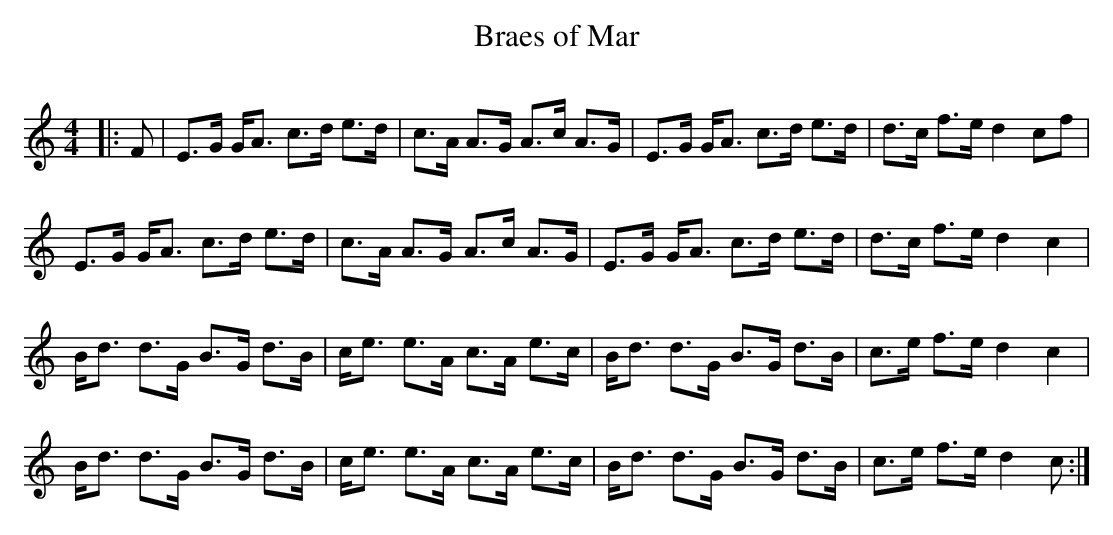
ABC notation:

X:1
T: Braes of Mar
Q:128
K:C
M:4/4
L:1/16
|:F2|E3G GA3 c3d e3d|c3A A3G A3c A3G|E3G GA3 c3d e3d|d3c f3e d4 c2f2|
E3G GA3 c3d e3d|c3A A3G A3c A3G|E3G GA3 c3d e3d|d3c f3e d4c4|
Bd3 d3G B3G d3B|ce3 e3A c3A e3c|Bd3 d3G B3G d3B|c3e f3e d4 c4|
Bd3 d3G B3G d3B|ce3 e3A c3A e3c|Bd3 d3G B3G d3B|c3e f3e d4c2:|
